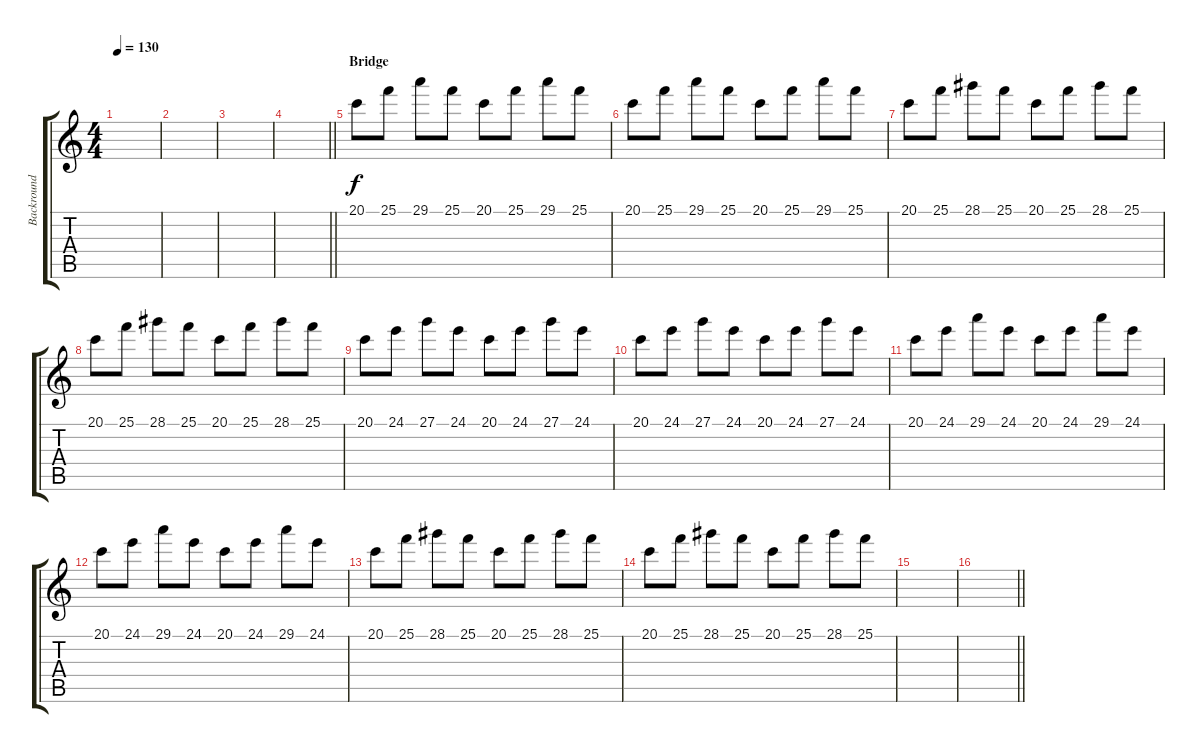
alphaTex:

\track ("Backround Instrument (?)" "Backround ") {instrument lead3calliope}
\staff {score tabs}
\tuning (E4 B3 G3 D3 A2 E2) {hide}
\ts (4 4)
\tempo 130
\clef g2
\ks c
|
|
|
\barLineRight lightlight
|
\section ("" "Bridge ")
20.1.8 25.1.8 29.1.8 25.1.8 20.1.8 25.1.8 29.1.8 25.1.8 |
20.1.8 25.1.8 29.1.8 25.1.8 20.1.8 25.1.8 29.1.8 25.1.8 |
20.1.8 25.1.8 28.1.8 25.1.8 20.1.8 25.1.8 28.1.8 25.1.8 |
20.1.8 25.1.8 28.1.8 25.1.8 20.1.8 25.1.8 28.1.8 25.1.8 |
20.1.8 24.1.8 27.1.8 24.1.8 20.1.8 24.1.8 27.1.8 24.1.8 |
20.1.8 24.1.8 27.1.8 24.1.8 20.1.8 24.1.8 27.1.8 24.1.8 |
20.1.8 24.1.8 29.1.8 24.1.8 20.1.8 24.1.8 29.1.8 24.1.8 |
20.1.8 24.1.8 29.1.8 24.1.8 20.1.8 24.1.8 29.1.8 24.1.8 |
20.1.8 25.1.8 28.1.8 25.1.8 20.1.8 25.1.8 28.1.8 25.1.8 |
20.1.8 25.1.8 28.1.8 25.1.8 20.1.8 25.1.8 28.1.8 25.1.8 |
|
\barLineRight lightlight
